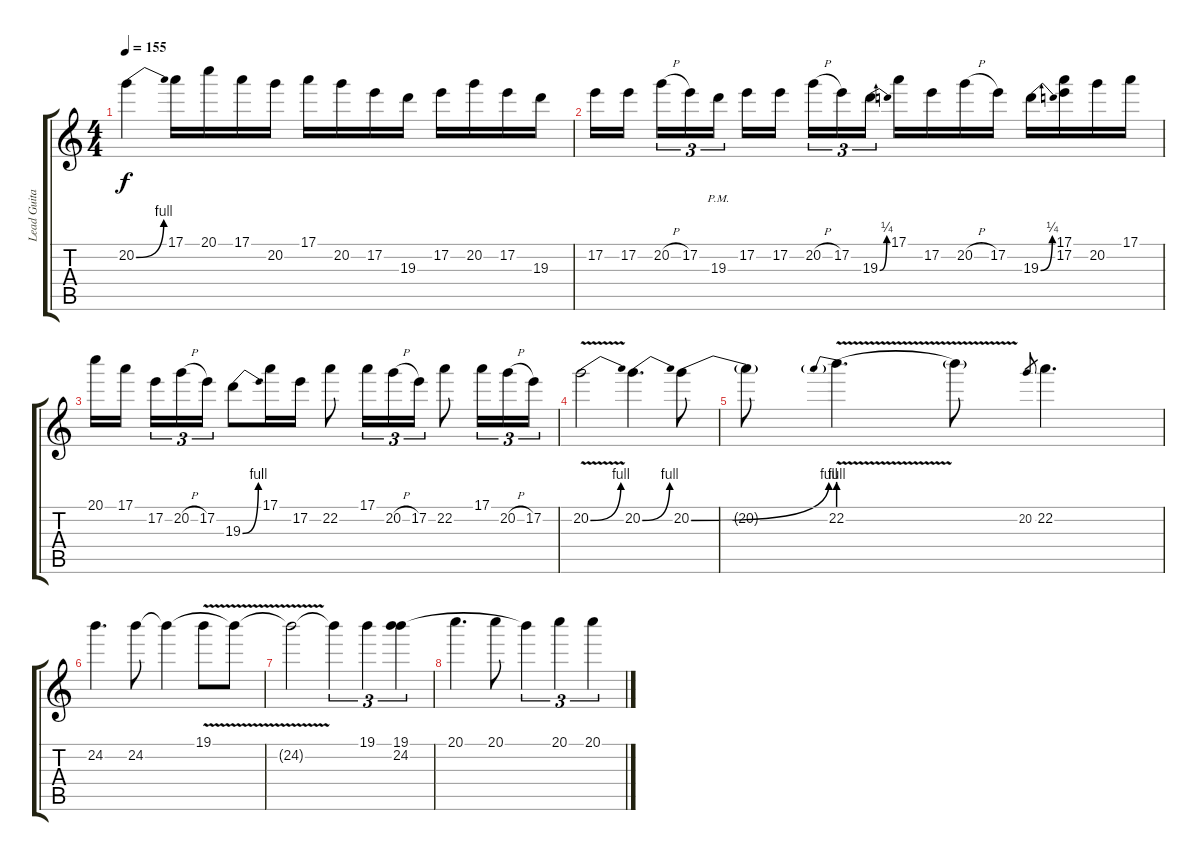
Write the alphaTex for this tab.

\track ("Lead Guitar" "Lead Guita") {instrument distortionguitar}
\staff {score tabs}
\tuning (E4 B3 G3 D3 A2 E2) {hide}
\ts (4 4)
\tempo 155
\clef g2
\ks c
20.2{be (bend 0 0 60 4)}.4{dy f} 17.1.16 20.1.16 17.1.16 20.2.16 17.1.16 20.2.16 17.2.16 19.3.16 17.2.16 20.2.16 17.2.16 19.3.16 |
17.2.16 17.2.16 20.2{h}.16{tu (3 2)} 17.2.16{tu (3 2)} 19.3{pm}.16{tu (3 2)} 17.2.16 17.2.16 20.2{h}.16{tu (3 2)} 17.2.16{tu (3 2)} 19.3{be (bend 0 0 60 1)}.16{tu (3 2)} 17.1.16 17.2.16 20.2{h}.16 17.2.16 19.3{be (bend 0 0 60 1)}.16 (17.1 17.2).16 20.2.16 17.1.16 |
20.1.16 17.1.16 17.2.16{tu (3 2)} 20.2{h}.16{tu (3 2)} 17.2.16{tu (3 2)} 19.3{be (bend 0 0 60 4)}.8 17.1.16 17.2.16 22.2.8 17.1.16{tu (3 2)} 20.2{h}.16{tu (3 2)} 17.2.16{tu (3 2)} 22.2.8 17.1.16{tu (3 2)} 20.2{h}.16{tu (3 2)} 17.2.16{tu (3 2)} |
20.2{be (bend 0 0 60 4) v}.2 20.2{be (bend 0 0 60 4)}.4{d} 20.2{be (bend 0 0 60 4)}.8 |
20.2{t}.8 22.2{be (prebend 0 4 60 4) v}.4{d} 22.2{t}.8 20.2.8{gr} 22.2.4{d} |
24.2.4{d} 24.2.8 24.2{t}.4 19.1{v}.8 24.2{v t}.8 |
24.2{t}.2 24.2{t}.4{tu (3 2)} 19.1.4{tu (3 2)} (19.1 24.2).4{tu (3 2)} |
20.1.4{d} 20.1.8 24.2{t}.4{tu (3 2)} 20.1.4{tu (3 2)} 20.1.4{tu (3 2)}
